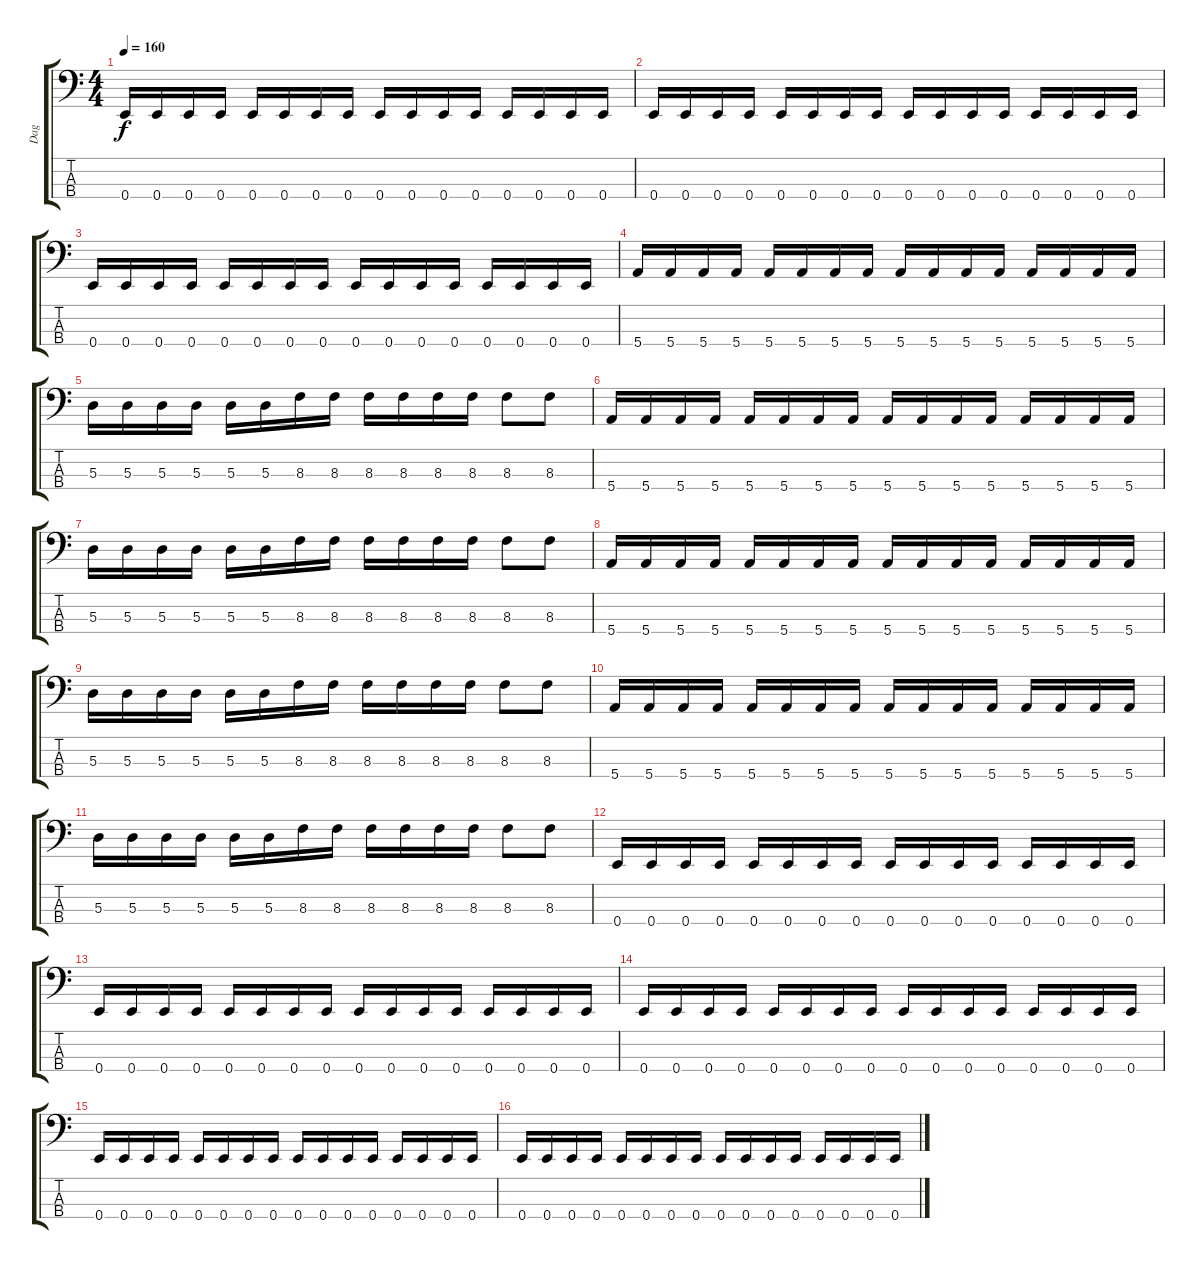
\track ("Dag" "Dag") {instrument electricbasspick}
\staff {score tabs}
\tuning (G2 D2 A1 E1) {hide}
\ts (4 4)
\tempo 160
\clef f4
\ks c
0.4.16{dy f} 0.4.16 0.4.16 0.4.16 0.4.16 0.4.16 0.4.16 0.4.16 0.4.16 0.4.16 0.4.16 0.4.16 0.4.16 0.4.16 0.4.16 0.4.16 |
0.4.16 0.4.16 0.4.16 0.4.16 0.4.16 0.4.16 0.4.16 0.4.16 0.4.16 0.4.16 0.4.16 0.4.16 0.4.16 0.4.16 0.4.16 0.4.16 |
0.4.16 0.4.16 0.4.16 0.4.16 0.4.16 0.4.16 0.4.16 0.4.16 0.4.16 0.4.16 0.4.16 0.4.16 0.4.16 0.4.16 0.4.16 0.4.16 |
5.4.16 5.4.16 5.4.16 5.4.16 5.4.16 5.4.16 5.4.16 5.4.16 5.4.16 5.4.16 5.4.16 5.4.16 5.4.16 5.4.16 5.4.16 5.4.16 |
5.3.16 5.3.16 5.3.16 5.3.16 5.3.16 5.3.16 8.3.16 8.3.16 8.3.16 8.3.16 8.3.16 8.3.16 8.3.8 8.3.8 |
5.4.16 5.4.16 5.4.16 5.4.16 5.4.16 5.4.16 5.4.16 5.4.16 5.4.16 5.4.16 5.4.16 5.4.16 5.4.16 5.4.16 5.4.16 5.4.16 |
5.3.16 5.3.16 5.3.16 5.3.16 5.3.16 5.3.16 8.3.16 8.3.16 8.3.16 8.3.16 8.3.16 8.3.16 8.3.8 8.3.8 |
5.4.16 5.4.16 5.4.16 5.4.16 5.4.16 5.4.16 5.4.16 5.4.16 5.4.16 5.4.16 5.4.16 5.4.16 5.4.16 5.4.16 5.4.16 5.4.16 |
5.3.16 5.3.16 5.3.16 5.3.16 5.3.16 5.3.16 8.3.16 8.3.16 8.3.16 8.3.16 8.3.16 8.3.16 8.3.8 8.3.8 |
5.4.16 5.4.16 5.4.16 5.4.16 5.4.16 5.4.16 5.4.16 5.4.16 5.4.16 5.4.16 5.4.16 5.4.16 5.4.16 5.4.16 5.4.16 5.4.16 |
5.3.16 5.3.16 5.3.16 5.3.16 5.3.16 5.3.16 8.3.16 8.3.16 8.3.16 8.3.16 8.3.16 8.3.16 8.3.8 8.3.8 |
0.4.16 0.4.16 0.4.16 0.4.16 0.4.16 0.4.16 0.4.16 0.4.16 0.4.16 0.4.16 0.4.16 0.4.16 0.4.16 0.4.16 0.4.16 0.4.16 |
0.4.16 0.4.16 0.4.16 0.4.16 0.4.16 0.4.16 0.4.16 0.4.16 0.4.16 0.4.16 0.4.16 0.4.16 0.4.16 0.4.16 0.4.16 0.4.16 |
0.4.16 0.4.16 0.4.16 0.4.16 0.4.16 0.4.16 0.4.16 0.4.16 0.4.16 0.4.16 0.4.16 0.4.16 0.4.16 0.4.16 0.4.16 0.4.16 |
0.4.16 0.4.16 0.4.16 0.4.16 0.4.16 0.4.16 0.4.16 0.4.16 0.4.16 0.4.16 0.4.16 0.4.16 0.4.16 0.4.16 0.4.16 0.4.16 |
0.4.16 0.4.16 0.4.16 0.4.16 0.4.16 0.4.16 0.4.16 0.4.16 0.4.16 0.4.16 0.4.16 0.4.16 0.4.16 0.4.16 0.4.16 0.4.16
